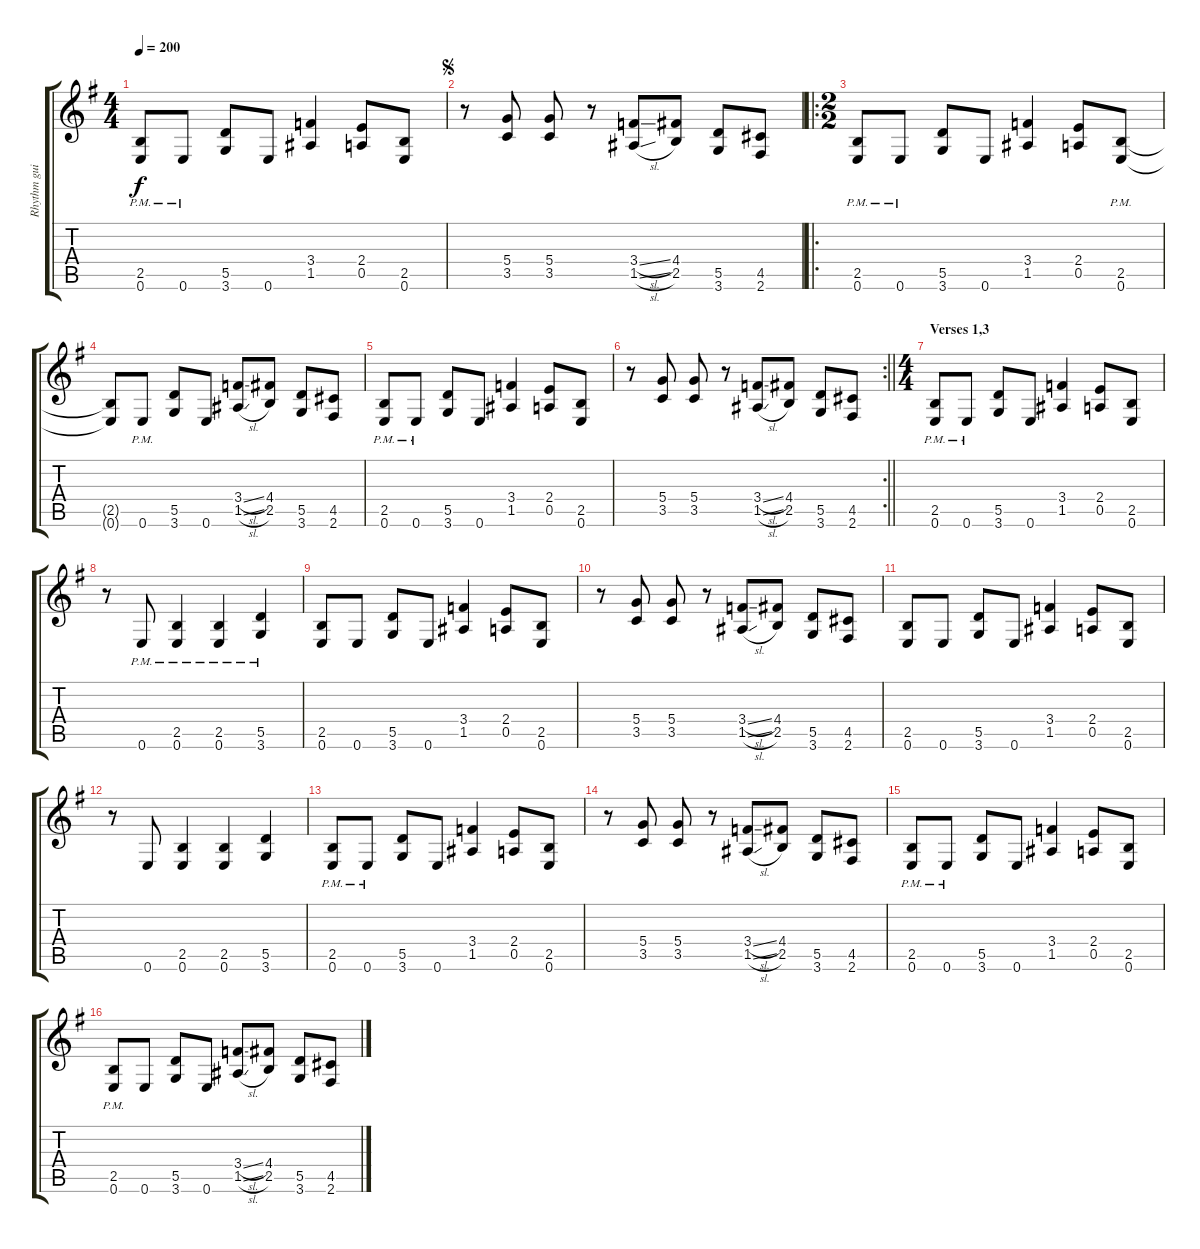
\track ("Rhythm guitar" "Rhythm gui") {instrument overdrivenguitar}
\staff {score tabs}
\tuning (E4 B3 G3 D3 A2 E2) {hide}
\ts (4 4)
\tempo 200
\clef g2
\ks g
(2.5{pm} 0.6{pm}).8{dy f} 0.6{pm}.8 (5.5 3.6).8 0.6.8 (3.4 1.5).4 (2.4 0.5).8 (2.5 0.6).8 |
\jump segno
r.8 (5.4 3.5).8 (5.4 3.5).8 r.8 (3.4{sl} 1.5{sl}).8 (4.4 2.5).8 (5.5 3.6).8 (4.5 2.6).8 |
\ro
\ts (2 2)
(2.5{pm} 0.6{pm}).8 0.6{pm}.8 (5.5 3.6).8 0.6.8 (3.4 1.5).4 (2.4 0.5).8 (2.5{pm} 0.6{pm}).8 |
(2.5{t} 0.6{t}).8 0.6{pm}.8 (5.5 3.6).8 0.6.8 (3.4{sl} 1.5{sl}).8 (4.4 2.5).8 (5.5 3.6).8 (4.5 2.6).8 |
(2.5{pm} 0.6{pm}).8 0.6{pm}.8 (5.5 3.6).8 0.6.8 (3.4 1.5).4 (2.4 0.5).8 (2.5 0.6).8 |
\rc 2
\barLineRight lightlight
r.8 (5.4 3.5).8 (5.4 3.5).8 r.8 (3.4{sl} 1.5{sl}).8 (4.4 2.5).8 (5.5 3.6).8 (4.5 2.6).8 |
\ts (4 4)
\section ("" "Verses 1,3")
(2.5{pm} 0.6{pm}).8 0.6{pm}.8 (5.5 3.6).8 0.6.8 (3.4 1.5).4 (2.4 0.5).8 (2.5 0.6).8 |
r.8 0.6{pm}.8 (2.5{pm} 0.6{pm}).4 (2.5{pm} 0.6{pm}).4 (5.5{pm} 3.6{pm}).4 |
(2.5 0.6).8 0.6.8 (5.5 3.6).8 0.6.8 (3.4 1.5).4 (2.4 0.5).8 (2.5 0.6).8 |
r.8 (5.4 3.5).8 (5.4 3.5).8 r.8 (3.4{sl} 1.5{sl}).8 (4.4 2.5).8 (5.5 3.6).8 (4.5 2.6).8 |
(2.5 0.6).8 0.6.8 (5.5 3.6).8 0.6.8 (3.4 1.5).4 (2.4 0.5).8 (2.5 0.6).8 |
r.8 0.6.8 (2.5 0.6).4 (2.5 0.6).4 (5.5 3.6).4 |
(2.5{pm} 0.6{pm}).8 0.6{pm}.8 (5.5 3.6).8 0.6.8 (3.4 1.5).4 (2.4 0.5).8 (2.5 0.6).8 |
r.8 (5.4 3.5).8 (5.4 3.5).8 r.8 (3.4{sl} 1.5{sl}).8 (4.4 2.5).8 (5.5 3.6).8 (4.5 2.6).8 |
(2.5{pm} 0.6{pm}).8 0.6{pm}.8 (5.5 3.6).8 0.6.8 (3.4 1.5).4 (2.4 0.5).8 (2.5 0.6).8 |
(2.5{pm} 0.6{pm}).8 0.6.8 (5.5 3.6).8 0.6.8 (3.4{sl} 1.5{sl}).8 (4.4 2.5).8 (5.5 3.6).8 (4.5 2.6).8
